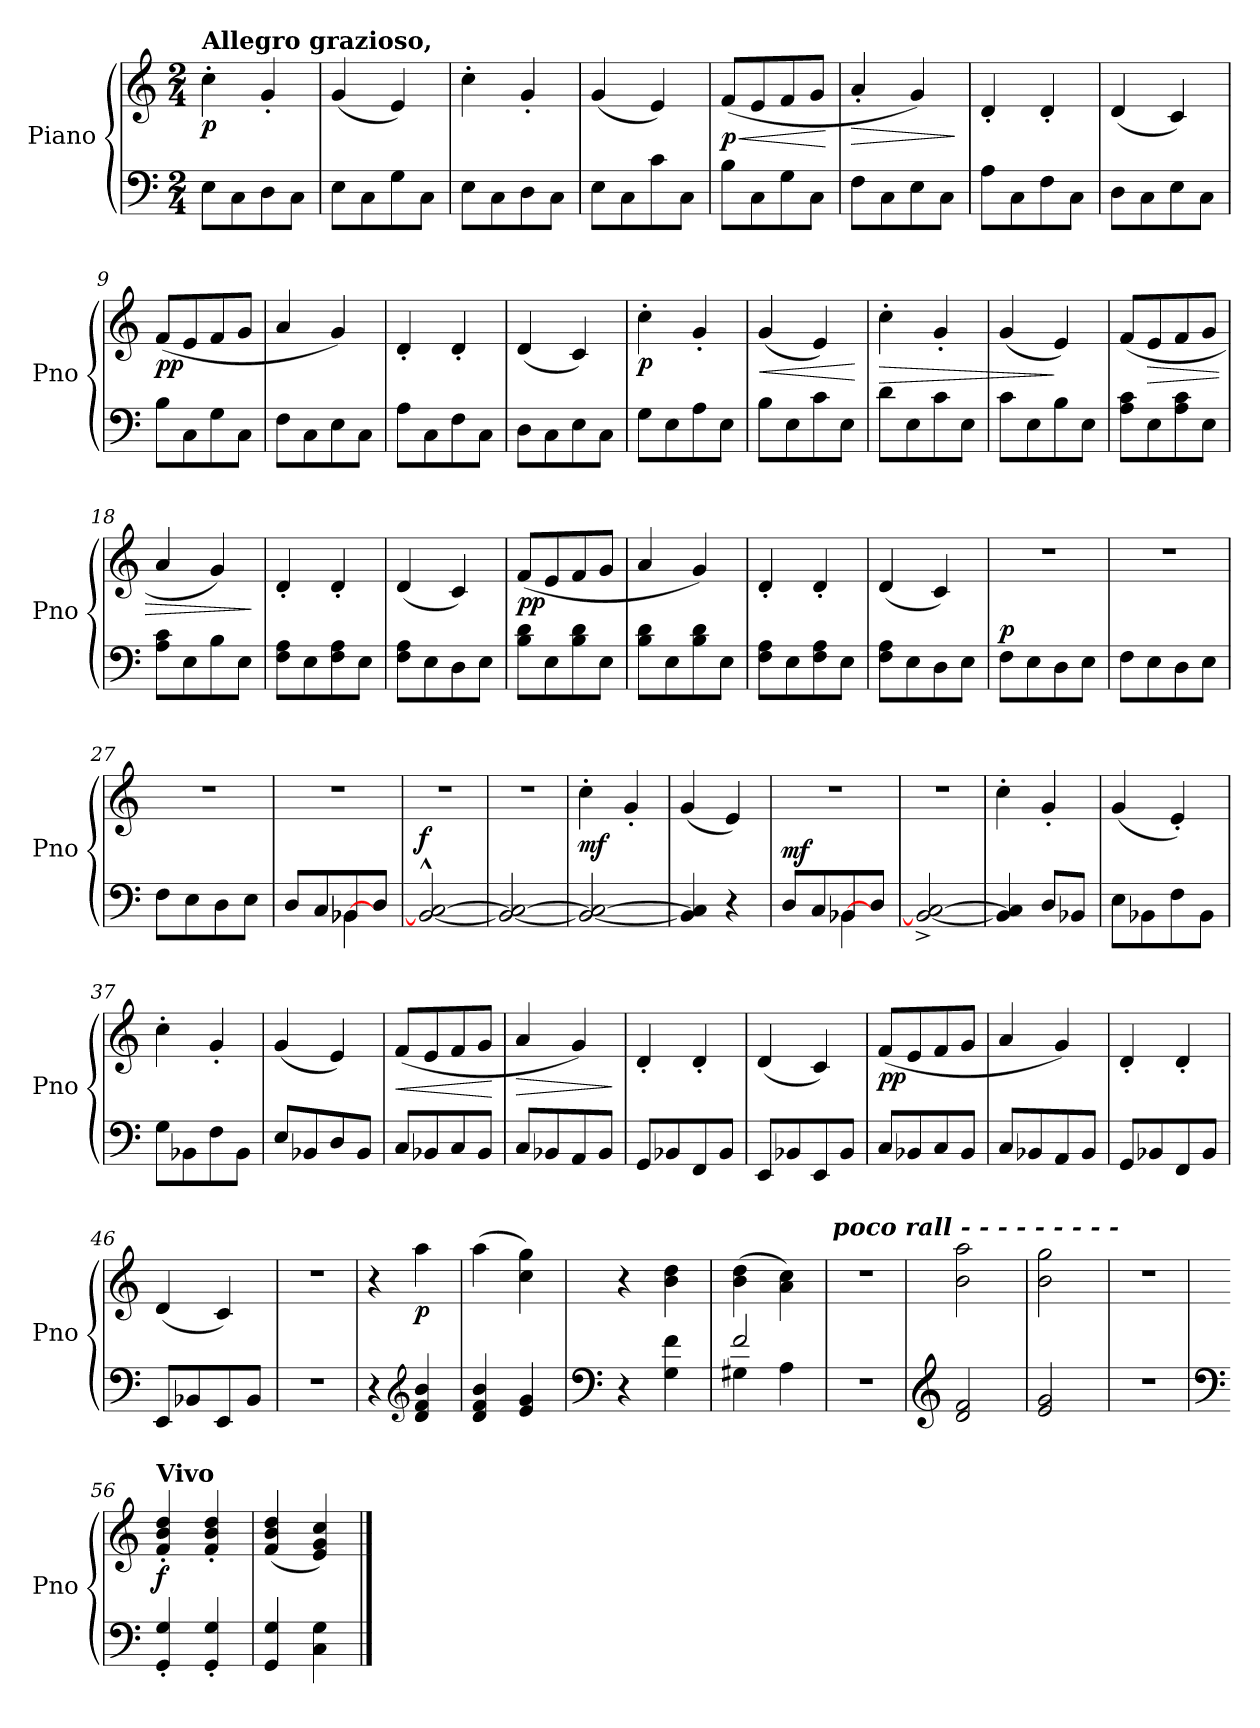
**kern	**kern	**dynam
*part1	*part1	*part1
*staff2	*staff1	*staff1/2
*I"Piano	*	*
*I'Pno	*	*
*clefF4	*clefG2	*
*k[]	*k[]	*
*M2/4	*M2/4	*
*MM152	*MM152	*
=1	=1	=1
!	!LO:TX:a:B:t=Allegro grazioso,	!
!	!	!LO:DY:b
8E\L	4cc'\	p
8C\	.	.
8D\	4g'/	.
8C\J	.	.
=2	=2	=2
8E\L	(<4g/	.
8C\	.	.
8G\	4e/)	.
8C\J	.	.
=3	=3	=3
8E\L	4cc'\	.
8C\	.	.
8D\	4g'/	.
8C\J	.	.
=4	=4	=4
8E\L	(<4g/	.
8C\	.	.
8c\	4e/)	.
8C\J	.	.
=5	=5	=5
!	!	!LO:HP:b
!	!	!LO:DY:n=1:b
8B\L	(<8f/L	< p
8C\	8e/	.
8G\	8f/	.
8C\J	8g/J	.
.	.	[
=6	=6	=6
!	!	!LO:HP:b
8F\L	4a'/	>
8C\	.	.
8E\	4g/)	.
8C\J	.	.
.	.	]
!!LO:LB:g=z
=7	=7	=7
8A\L	4d'/	.
8C\	.	.
8F\	4d'/	.
8C\J	.	.
=8	=8	=8
8D\L	(<4d/	.
8C\	.	.
8E\	4c/)	.
8C\J	.	.
=9	=9	=9
!	!	!LO:DY:b
8B\L	(<8f/L	pp
8C\	8e/	.
8G\	8f/	.
8C\J	8g/J	.
=10	=10	=10
8F\L	4a/	.
8C\	.	.
8E\	4g/)	.
8C\J	.	.
=11	=11	=11
8A\L	4d'/	.
8C\	.	.
8F\	4d'/	.
8C\J	.	.
=12	=12	=12
8D\L	(<4d/	.
8C\	.	.
8E\	4c/)	.
8C\J	.	.
!!LO:LB:g=z
=13	=13	=13
!	!	!LO:DY:b
8G\L	4cc'\	p
8E\	.	.
8A\	4g'/	.
8E\J	.	.
=14	=14	=14
!	!	!LO:HP:b
8B\L	(<4g/	<
8E\	.	.
8c\	4e/)	.
8E\J	.	.
.	.	[
=15	=15	=15
!	!	!LO:HP:b
8d\L	4cc'\	>
8E\	.	.
8c\	4g'/	.
8E\J	.	.
=16	=16	=16
8c\L	(<4g/	.
8E\	.	.
8B\	4e/)	]
8E\J	.	.
=17	=17	=17
8A\ 8c\L	(<8f/L	.
!	!	!LO:HP:b
8E\	8e/	>
8A\ 8c\	8f/	.
8E\J	8g/J	.
=18	=18	=18
8A\ 8c\L	4a/	.
8E\	.	.
8B\	4g/)	.
8E\J	.	.
.	.	]
!!LO:LB:g=z
=19	=19	=19
8F\ 8A\L	4d'/	.
8E\	.	.
8F\ 8A\	4d'/	.
8E\J	.	.
=20	=20	=20
8F\ 8A\L	(<4d/	.
8E\	.	.
8D\	4c/)	.
8E\J	.	.
=21	=21	=21
!	!	!LO:DY:b
8B\ 8d\L	(<8f/L	pp
8E\	8e/	.
8B\ 8d\	8f/	.
8E\J	8g/J	.
=22	=22	=22
8B\ 8d\L	4a/	.
8E\	.	.
8B\ 8d\	4g/)	.
8E\J	.	.
=23	=23	=23
8F\ 8A\L	4d'/	.
8E\	.	.
8F\ 8A\	4d'/	.
8E\J	.	.
=24	=24	=24
8F\ 8A\L	(<4d/	.
8E\	.	.
8D\	4c/)	.
8E\J	.	.
!!LO:PB:g=z
=25	=25	=25
!	!	!LO:DY:a=2
8F\L	2r	p
8E\	.	.
8D\	.	.
8E\J	.	.
=26	=26	=26
8F\L	2r	.
8E\	.	.
8D\	.	.
8E\J	.	.
=27	=27	=27
8F\L	2r	.
8E\	.	.
8D\	.	.
8E\J	.	.
=28	=28	=28
*^	*	*
8D/L	4ryy	2r	.
8C/	.	.	.
[8BB-X/	4BB-\	.	.
8D/J	.	.	.
*v	*v	*	*
=29	=29	=29
!	!	!LO:DY:a=2
2BB-/_^^ [2C/^^	2r	f
=30	=30	=30
2BB-/_ 2C/_	2r	.
=31	=31	=31
!	!	!LO:DY:b
2BB-/_ 2C/_	4cc'\	mf
.	4g'/	.
!!LO:LB:g=z
=32	=32	=32
4BB-i/] 4C/]	(<4g/	.
4r	4e/)	.
=33	=33	=33
*^	*	*
!	!	!	!LO:DY:a=2
8D/L	4ryy	2r	mf
8C/	.	.	.
[8BB-X/	4BB-\	.	.
8D/J	.	.	.
*v	*v	*	*
=34	=34	=34
2BB-/_^ [2C/^	2r	.
=35	=35	=35
4BB-/] 4C/]	4cc'\	.
8D/L	4g'/	.
8BB-X/J	.	.
=36	=36	=36
8E\L	(<4g/	.
8BB-X\	.	.
8F\	4e'/)	.
8BB-\J	.	.
=37	=37	=37
8G\L	4cc'\	.
8BB-X\	.	.
8F\	4g'/	.
8BB-\J	.	.
=38	=38	=38
8E/L	(<4g/	.
8BB-X/	.	.
8D/	4e/)	.
8BB-/J	.	.
!!LO:LB:g=z
=39	=39	=39
!	!	!LO:HP:b
8C/L	(<8f/L	<
8BB-X/	8e/	.
8C/	8f/	.
8BB-/J	8g/J	.
.	.	[
=40	=40	=40
!	!	!LO:HP:b
8C/L	4a/	>
8BB-X/	.	.
8AA/	4g/)	.
8BB-/J	.	.
.	.	]
=41	=41	=41
8GG/L	4d'/	.
8BB-X/	.	.
8FF/	4d'/	.
8BB-/J	.	.
=42	=42	=42
8EE/L	(<4d/	.
8BB-X/	.	.
8EE/	4c/)	.
8BB-/J	.	.
=43	=43	=43
!	!	!LO:DY:b
8C/L	(<8f/L	pp
8BB-X/	8e/	.
8C/	8f/	.
8BB-/J	8g/J	.
=44	=44	=44
8C/L	4a/	.
8BB-X/	.	.
8AA/	4g/)	.
8BB-/J	.	.
!!LO:LB:g=z
=45	=45	=45
8GG/L	4d'/	.
8BB-X/	.	.
8FF/	4d'/	.
8BB-/J	.	.
=46	=46	=46
8EE/L	(<4d/	.
8BB-X/	.	.
8EE/	4c/)	.
8BB-/J	.	.
=47	=47	=47
2r	2r	.
=48	=48	=48
4r	4r	.
*clefG2	*	*
!	!	!LO:DY:b
4d/ 4f/ 4b/	4aa\	p
=49	=49	=49
4d/ 4f/ 4b/	(>4aa\	.
4e/ 4g/	4cc\ 4gg\)	.
=50	=50	=50
*clefF4	*	*
4r	4r	.
4G\ 4f\	4b\ 4dd\	.
!!LO:LB:g=z
=51	=51	=51
*^	*	*
2f/	4G#X\	(>4b\ 4dd\	.
.	4A\	4a\ 4cc\)	.
=52	=52	=52	=52
!	!	!LO:TX:a:Bi:t=poco rall                -          -         -         -          -           -           -        -         -	!
*v	*v	*	*
2r	2r	.
=53	=53	=53
*clefG2	*	*
!	!	!LO:DY:b
!	!	!LO:DY:n=1:b
2d/ 2f/	2b\ 2aa\	mp other-dynamics
=54	=54	=54
2e/ 2g/	2b\ 2gg\	.
=55	=55	=55
2r	2r	.
=56	=56	=56
*clefF4	*	*
!	!LO:TX:a:B:t=Vivo	!
!	!	!LO:DY:b
4GG/' 4G!/'	4f/' 4b/' 4dd/'	f
4GG/' 4G!/'	4f/' 4b/' 4dd/'	.
=57	=57	=57
4GG/ 4G!/	(<4f/ 4b/ 4dd/	.
4C\ 4G\	4e/ 4g/ 4cc/)	.
==	==	==
*-	*-	*-
